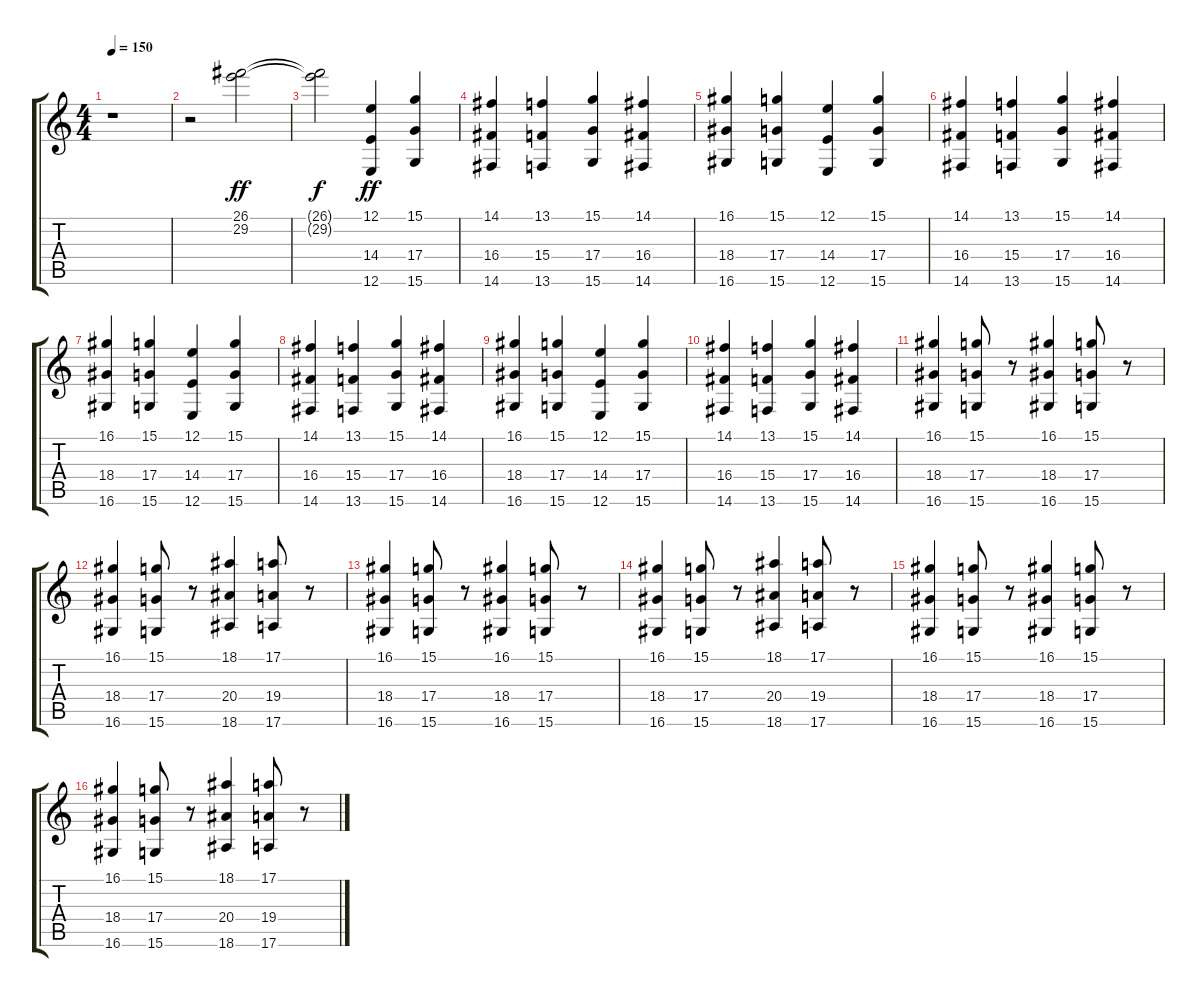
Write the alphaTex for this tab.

\track "" {instrument choiraahs}
\staff {score tabs}
\tuning (E4 B3 G3 D3 A2 E2) {hide}
\ts (4 4)
\tempo 150
\clef g2
\ks c
r.1{dy ff} |
r.2 (26.1 29.2).2 |
(26.1{t} 29.2{t}).2{dy f} (12.1 14.4 12.6).4{dy ff} (15.1 17.4 15.6).4 |
(14.1 16.4 14.6).4 (13.1 15.4 13.6).4 (15.1 17.4 15.6).4 (14.1 16.4 14.6).4 |
(16.1 18.4 16.6).4 (15.1 17.4 15.6).4 (12.1 14.4 12.6).4 (15.1 17.4 15.6).4 |
(14.1 16.4 14.6).4 (13.1 15.4 13.6).4 (15.1 17.4 15.6).4 (14.1 16.4 14.6).4 |
(16.1 18.4 16.6).4 (15.1 17.4 15.6).4 (12.1 14.4 12.6).4 (15.1 17.4 15.6).4 |
(14.1 16.4 14.6).4 (13.1 15.4 13.6).4 (15.1 17.4 15.6).4 (14.1 16.4 14.6).4 |
(16.1 18.4 16.6).4 (15.1 17.4 15.6).4 (12.1 14.4 12.6).4 (15.1 17.4 15.6).4 |
(14.1 16.4 14.6).4 (13.1 15.4 13.6).4 (15.1 17.4 15.6).4 (14.1 16.4 14.6).4 |
(16.1 18.4 16.6).4 (15.1 17.4 15.6).8 r.8 (16.1 18.4 16.6).4 (15.1 17.4 15.6).8 r.8 |
(16.1 18.4 16.6).4 (15.1 17.4 15.6).8 r.8 (18.1 20.4 18.6).4 (17.1 19.4 17.6).8 r.8 |
(16.1 18.4 16.6).4 (15.1 17.4 15.6).8 r.8 (16.1 18.4 16.6).4 (15.1 17.4 15.6).8 r.8 |
(16.1 18.4 16.6).4 (15.1 17.4 15.6).8 r.8 (18.1 20.4 18.6).4 (17.1 19.4 17.6).8 r.8 |
(16.1 18.4 16.6).4 (15.1 17.4 15.6).8 r.8 (16.1 18.4 16.6).4 (15.1 17.4 15.6).8 r.8 |
(16.1 18.4 16.6).4 (15.1 17.4 15.6).8 r.8 (18.1 20.4 18.6).4 (17.1 19.4 17.6).8 r.8
